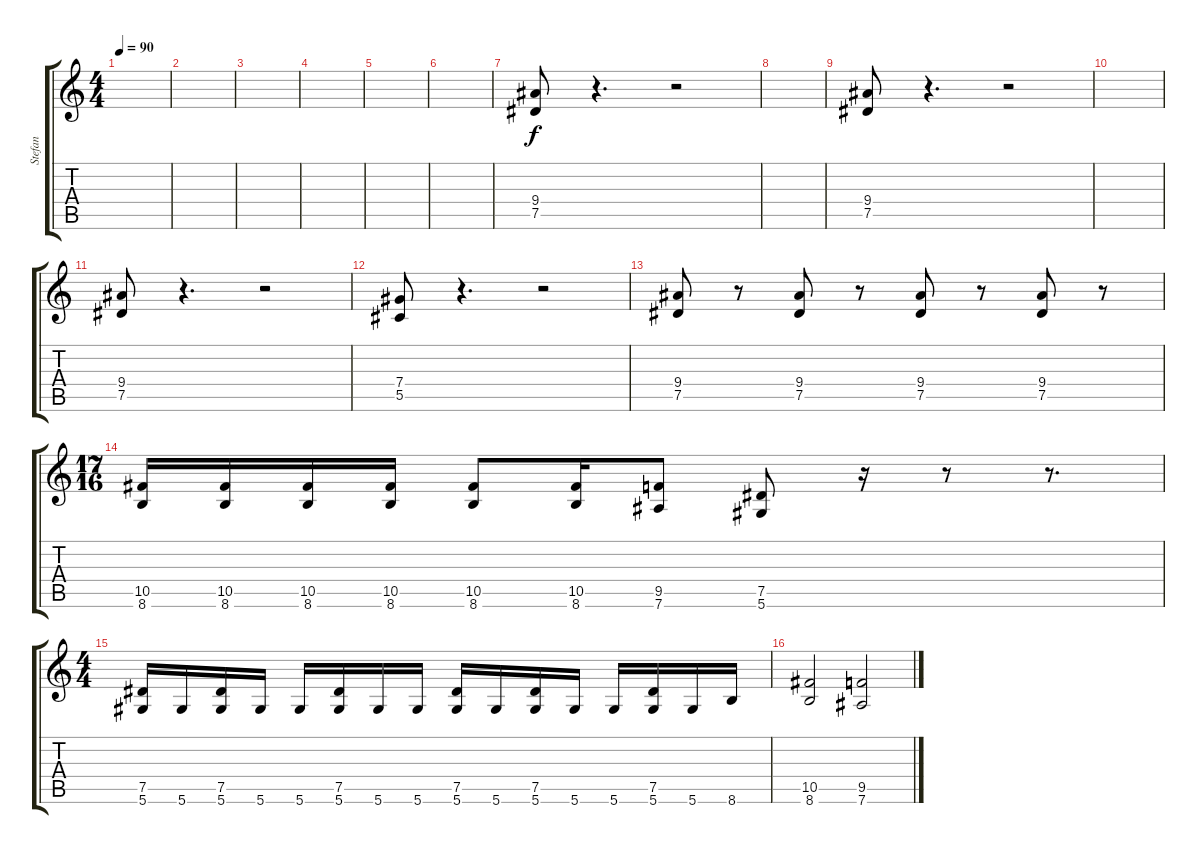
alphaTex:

\track ("Stefan" "Stefan") {instrument distortionguitar}
\staff {score tabs}
\tuning (Eb4 Bb3 Gb3 Db3 Ab2 Eb2) {hide}
\ts (4 4)
\tempo 90
\clef g2
\ks c
|
|
|
|
|
|
(9.4 7.5).8{instrument distortionguitar} r.4{d} r.2 |
|
(9.4 7.5).8 r.4{d} r.2 |
|
(9.4 7.5).8 r.4{d} r.2 |
(7.4 5.5).8 r.4{d} r.2 |
(9.4 7.5).8 r.8 (9.4 7.5).8 r.8 (9.4 7.5).8 r.8 (9.4 7.5).8 r.8 |
\ts (17 16)
(10.5 8.6).16 (10.5 8.6).16 (10.5 8.6).16 (10.5 8.6).16 (10.5 8.6).8 (10.5 8.6).16 (9.5 7.6).8 (7.5 5.6).8 r.16 r.8 r.8{d} |
\ts (4 4)
(7.5 5.6).16 5.6.16 (7.5 5.6).16 5.6.16 5.6.16 (7.5 5.6).16 5.6.16 5.6.16 (7.5 5.6).16 5.6.16 (7.5 5.6).16 5.6.16 5.6.16 (7.5 5.6).16 5.6.16 8.6.16 |
(10.5 8.6).2 (9.5 7.6).2
